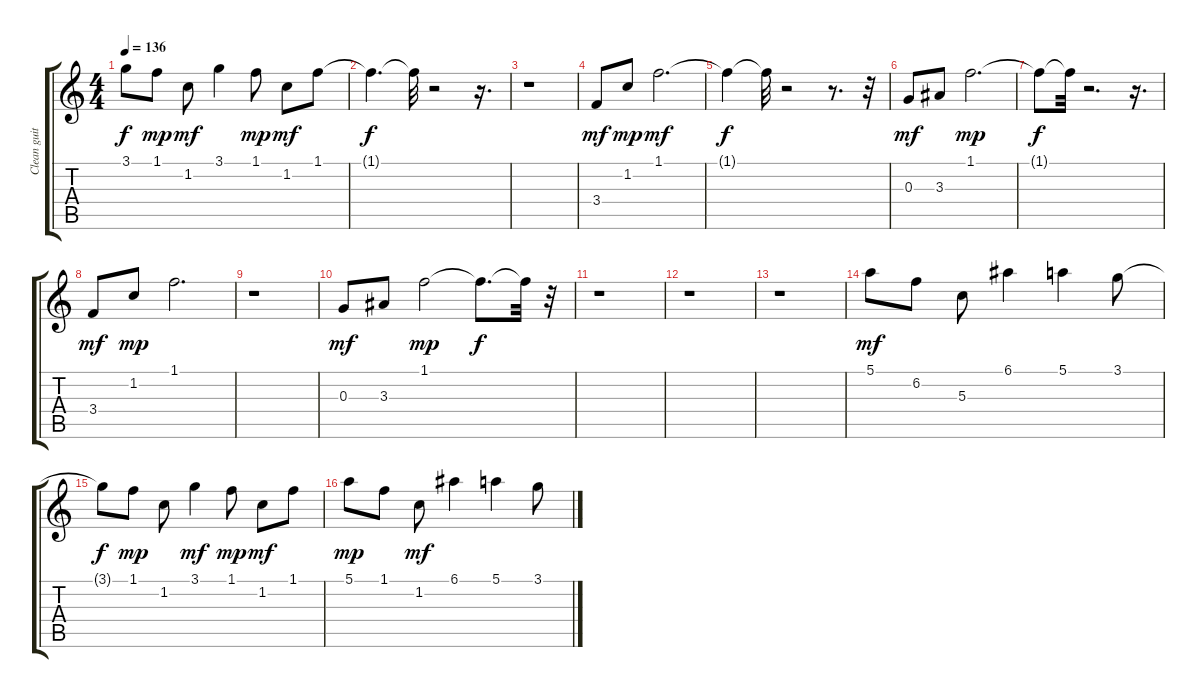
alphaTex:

\track ("Clean guitar" "Clean guit") {instrument electricguitarclean}
\staff {score tabs}
\tuning (E4 B3 G3 D3 A2 E2) {hide}
\ts (4 4)
\tempo 136
\clef g2
\ks c
3.1{t}.8{dy f} 1.1.8{dy mp} 1.2.8{dy mf} 3.1.4 1.1.8{dy mp} 1.2.8{dy mf} 1.1.8 |
1.1{t}.4{d dy f} 1.1{t}.32 r.2 r.16{d} |
r.1 |
3.4.8{dy mf} 1.2.8{dy mp} 1.1.2{d dy mf} |
1.1{t}.4{dy f} 1.1{t}.32 r.2 r.8{d} r.32 |
0.3.8{dy mf} 3.3.8 1.1.2{d dy mp} |
1.1{t}.8{dy f} 1.1{t}.32 r.2{d} r.16{d} |
3.4.8{dy mf} 1.2.8{dy mp} 1.1.2{d} |
r.1 |
0.3.8{dy mf} 3.3.8 1.1.2{dy mp} 1.1{t}.8{d dy f} 1.1{t}.32 r.32 |
r.1 |
r.1 |
r.1 |
5.1.8{dy mf} 6.2.8 5.3.8 6.1.4 5.1.4 3.1.8 |
3.1{t}.8{dy f} 1.1.8{dy mp} 1.2.8 3.1.4{dy mf} 1.1.8{dy mp} 1.2.8{dy mf} 1.1.8 |
5.1.8{dy mp} 1.1.8 1.2.8{dy mf} 6.1.4 5.1.4 3.1.8
